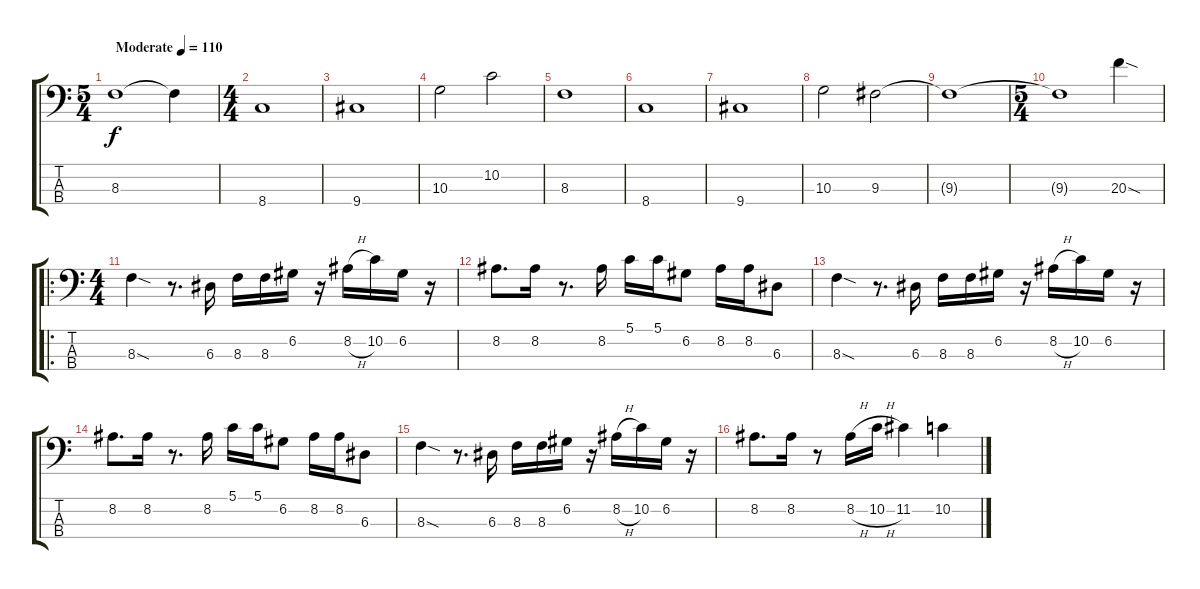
\track "" {instrument electricbassfinger}
\staff {score tabs}
\tuning (G2 D2 A1 E1) {hide}
\ts (5 4)
\tempo (110 "Moderate")
\clef f4
\ks c
8.3.1{dy f instrument electricbassfinger} 8.3{t}.4 |
\ts (4 4)
8.4.1 |
9.4.1 |
10.3.2 10.2.2 |
8.3.1 |
8.4.1 |
9.4.1 |
10.3.2 9.3.2 |
9.3{t}.1 |
\ts (5 4)
9.3{t}.1 20.3{sod}.4 |
\ro
\ts (4 4)
8.3{sod}.4 r.8{d} 6.3.16 8.3.16 8.3.16 6.2.16 r.16 8.2{h}.16 10.2.16 6.2.16 r.16 |
8.2.8{d} 8.2.16 r.8{d} 8.2.16 5.1.16 5.1.16 6.2.8 8.2.16 8.2.16 6.3.8 |
8.3{sod}.4 r.8{d} 6.3.16 8.3.16 8.3.16 6.2.16 r.16 8.2{h}.16 10.2.16 6.2.16 r.16 |
8.2.8{d} 8.2.16 r.8{d} 8.2.16 5.1.16 5.1.16 6.2.8 8.2.16 8.2.16 6.3.8 |
8.3{sod}.4 r.8{d} 6.3.16 8.3.16 8.3.16 6.2.16 r.16 8.2{h}.16 10.2.16 6.2.16 r.16 |
8.2.8{d} 8.2.16 r.8 8.2{h}.16 10.2{h}.16 11.2.4 10.2.4
